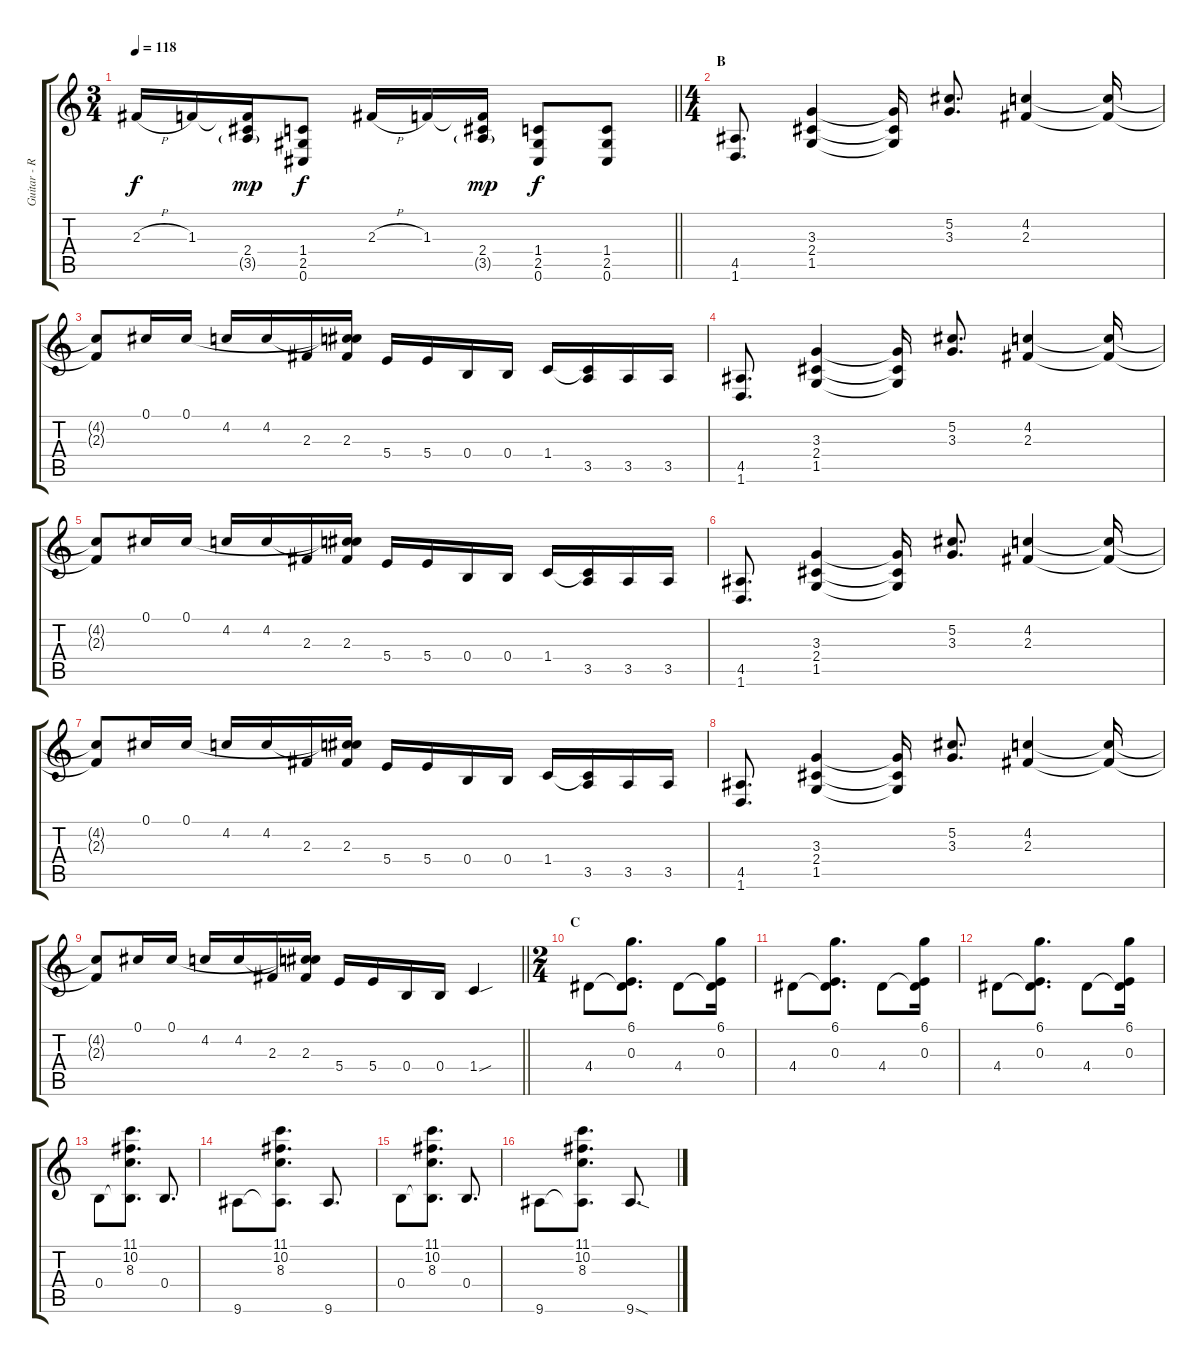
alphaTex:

\track ("Guitar - R" "Guitar - R") {instrument overdrivenguitar}
\staff {score tabs}
\tuning (Db4 Ab3 E3 B2 Gb2 Db2) {hide}
\ts (3 4)
\tempo 118
\clef g2
\barLineRight lightlight
\ks c
2.3{h}.16{dy f} 1.3.16 (1.3{t} 2.4 3.5{g}).16{dy mp} (1.4 2.5 0.6).8{dy f} 2.3{h}.16 1.3.16 (1.3{t} 2.4 3.5{g}).16{dy mp} (1.4 2.5 0.6).8{dy f} (1.4 2.5 0.6).8 |
\ts (4 4)
\section ("" "B")
(4.5 1.6).8{d} (3.3 2.4 1.5).4 (3.3{t} 2.4{t} 1.5{t}).16 (5.2 3.3).8{d} (4.2 2.3).4 (4.2{t} 2.3{t}).16 |
(4.2{t} 2.3{t}).8 0.1.16 0.1.16 4.2.16 4.2.16 2.3.16 (0.1{t} 4.2{t} 2.3).16 5.4.16 5.4.16 0.4.16 0.4.16 1.4.16 (1.4{t} 3.5).16 3.5.16 3.5.16 |
(4.5 1.6).8{d} (3.3 2.4 1.5).4 (3.3{t} 2.4{t} 1.5{t}).16 (5.2 3.3).8{d} (4.2 2.3).4 (4.2{t} 2.3{t}).16 |
(4.2{t} 2.3{t}).8 0.1.16 0.1.16 4.2.16 4.2.16 2.3.16 (0.1{t} 4.2{t} 2.3).16 5.4.16 5.4.16 0.4.16 0.4.16 1.4.16 (1.4{t} 3.5).16 3.5.16 3.5.16 |
(4.5 1.6).8{d} (3.3 2.4 1.5).4 (3.3{t} 2.4{t} 1.5{t}).16 (5.2 3.3).8{d} (4.2 2.3).4 (4.2{t} 2.3{t}).16 |
(4.2{t} 2.3{t}).8 0.1.16 0.1.16 4.2.16 4.2.16 2.3.16 (0.1{t} 4.2{t} 2.3).16 5.4.16 5.4.16 0.4.16 0.4.16 1.4.16 (1.4{t} 3.5).16 3.5.16 3.5.16 |
(4.5 1.6).8{d} (3.3 2.4 1.5).4 (3.3{t} 2.4{t} 1.5{t}).16 (5.2 3.3).8{d} (4.2 2.3).4 (4.2{t} 2.3{t}).16 |
\barLineRight lightlight
(4.2{t} 2.3{t}).8 0.1.16 0.1.16 4.2.16 4.2.16 2.3.16 (0.1{t} 4.2{t} 2.3).16 5.4.16 5.4.16 0.4.16 0.4.16 1.4{sou}.4 |
\ts (2 4)
\section ("" "C")
4.4.8 (6.1 0.3 4.4{t}).8{d} 4.4.8 (6.1 0.3 4.4{t}).16 |
4.4.8 (6.1 0.3 4.4{t}).8{d} 4.4.8 (6.1 0.3 4.4{t}).16 |
4.4.8 (6.1 0.3 4.4{t}).8{d} 4.4.8 (6.1 0.3 4.4{t}).16 |
0.4.8 (11.1 10.2 8.3 0.4{t}).8{d} 0.4.8{d} |
9.6.8 (11.1 10.2 8.3 9.6{t}).8{d} 9.6.8{d} |
0.4.8 (11.1 10.2 8.3 0.4{t}).8{d} 0.4.8{d} |
9.6.8 (11.1 10.2 8.3 9.6{t}).8{d} 9.6{sod}.8{d}
